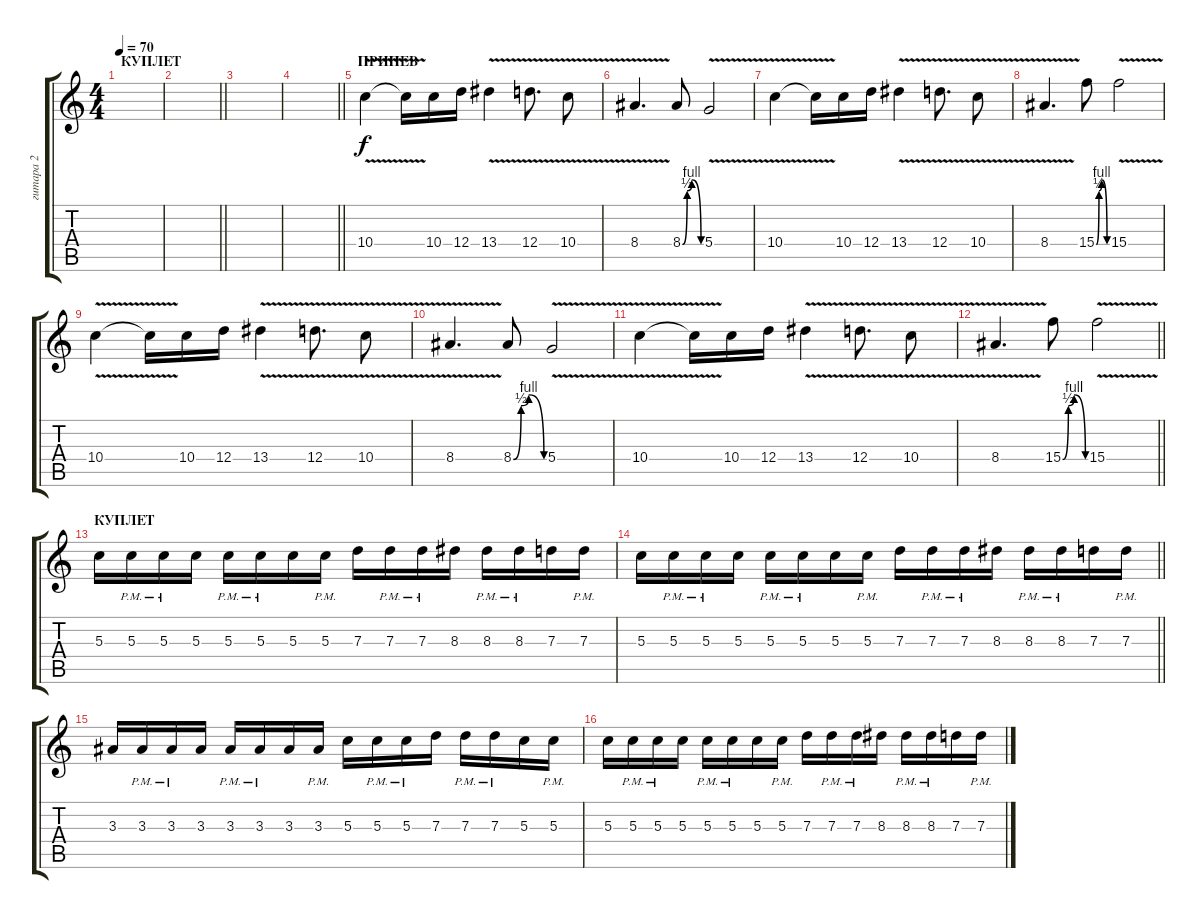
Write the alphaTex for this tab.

\track ("гитара 2" "гитара 2") {instrument distortionguitar}
\staff {score tabs}
\tuning (E4 B3 G3 D3 A2 E2) {hide}
\ts (4 4)
\section ("" "КУПЛЕТ")
\tempo 70
\clef g2
\ks c
|
\barLineRight lightlight
|
|
\barLineRight lightlight
|
\section ("" "ПРИПЕВ")
10.4{v}.4 10.4{t}.16 10.4.16 12.4.16 13.4{v}.4 12.4{v}.8{d} 10.4{v}.8 |
8.4{v}.4{d} 8.4{be (custom 0 0 15 2 30 4 60 0)}.8 5.4{v}.2 |
10.4{v}.4 10.4{t}.16 10.4.16 12.4.16 13.4{v}.4 12.4{v}.8{d} 10.4{v}.8 |
8.4{v}.4{d} 15.4{be (custom 0 0 15 2 30 4 60 0)}.8 15.4{v}.2 |
10.4{v}.4 10.4{t}.16 10.4.16 12.4.16 13.4{v}.4 12.4{v}.8{d} 10.4{v}.8 |
8.4{v}.4{d} 8.4{be (custom 0 0 15 2 30 4 60 0)}.8 5.4{v}.2 |
10.4{v}.4 10.4{t}.16 10.4.16 12.4.16 13.4{v}.4 12.4{v}.8{d} 10.4{v}.8 |
\barLineRight lightlight
8.4{v}.4{d} 15.4{be (custom 0 0 15 2 30 4 60 0)}.8 15.4{v}.2 |
\section ("" "КУПЛЕТ")
5.3.16 5.3{pm}.16 5.3{pm}.16 5.3.16 5.3{pm}.16 5.3{pm}.16 5.3.16 5.3{pm}.16 7.3.16 7.3{pm}.16 7.3{pm}.16 8.3.16 8.3{pm}.16 8.3{pm}.16 7.3.16 7.3{pm}.16 |
\barLineRight lightlight
5.3.16 5.3{pm}.16 5.3{pm}.16 5.3.16 5.3{pm}.16 5.3{pm}.16 5.3.16 5.3{pm}.16 7.3.16 7.3{pm}.16 7.3{pm}.16 8.3.16 8.3{pm}.16 8.3{pm}.16 7.3.16 7.3{pm}.16 |
3.3.16 3.3{pm}.16 3.3{pm}.16 3.3.16 3.3{pm}.16 3.3{pm}.16 3.3.16 3.3{pm}.16 5.3.16 5.3{pm}.16 5.3{pm}.16 7.3.16 7.3{pm}.16 7.3{pm}.16 5.3.16 5.3{pm}.16 |
5.3.16 5.3{pm}.16 5.3{pm}.16 5.3.16 5.3{pm}.16 5.3{pm}.16 5.3.16 5.3{pm}.16 7.3.16 7.3{pm}.16 7.3{pm}.16 8.3.16 8.3{pm}.16 8.3{pm}.16 7.3.16 7.3{sl pm}.16
